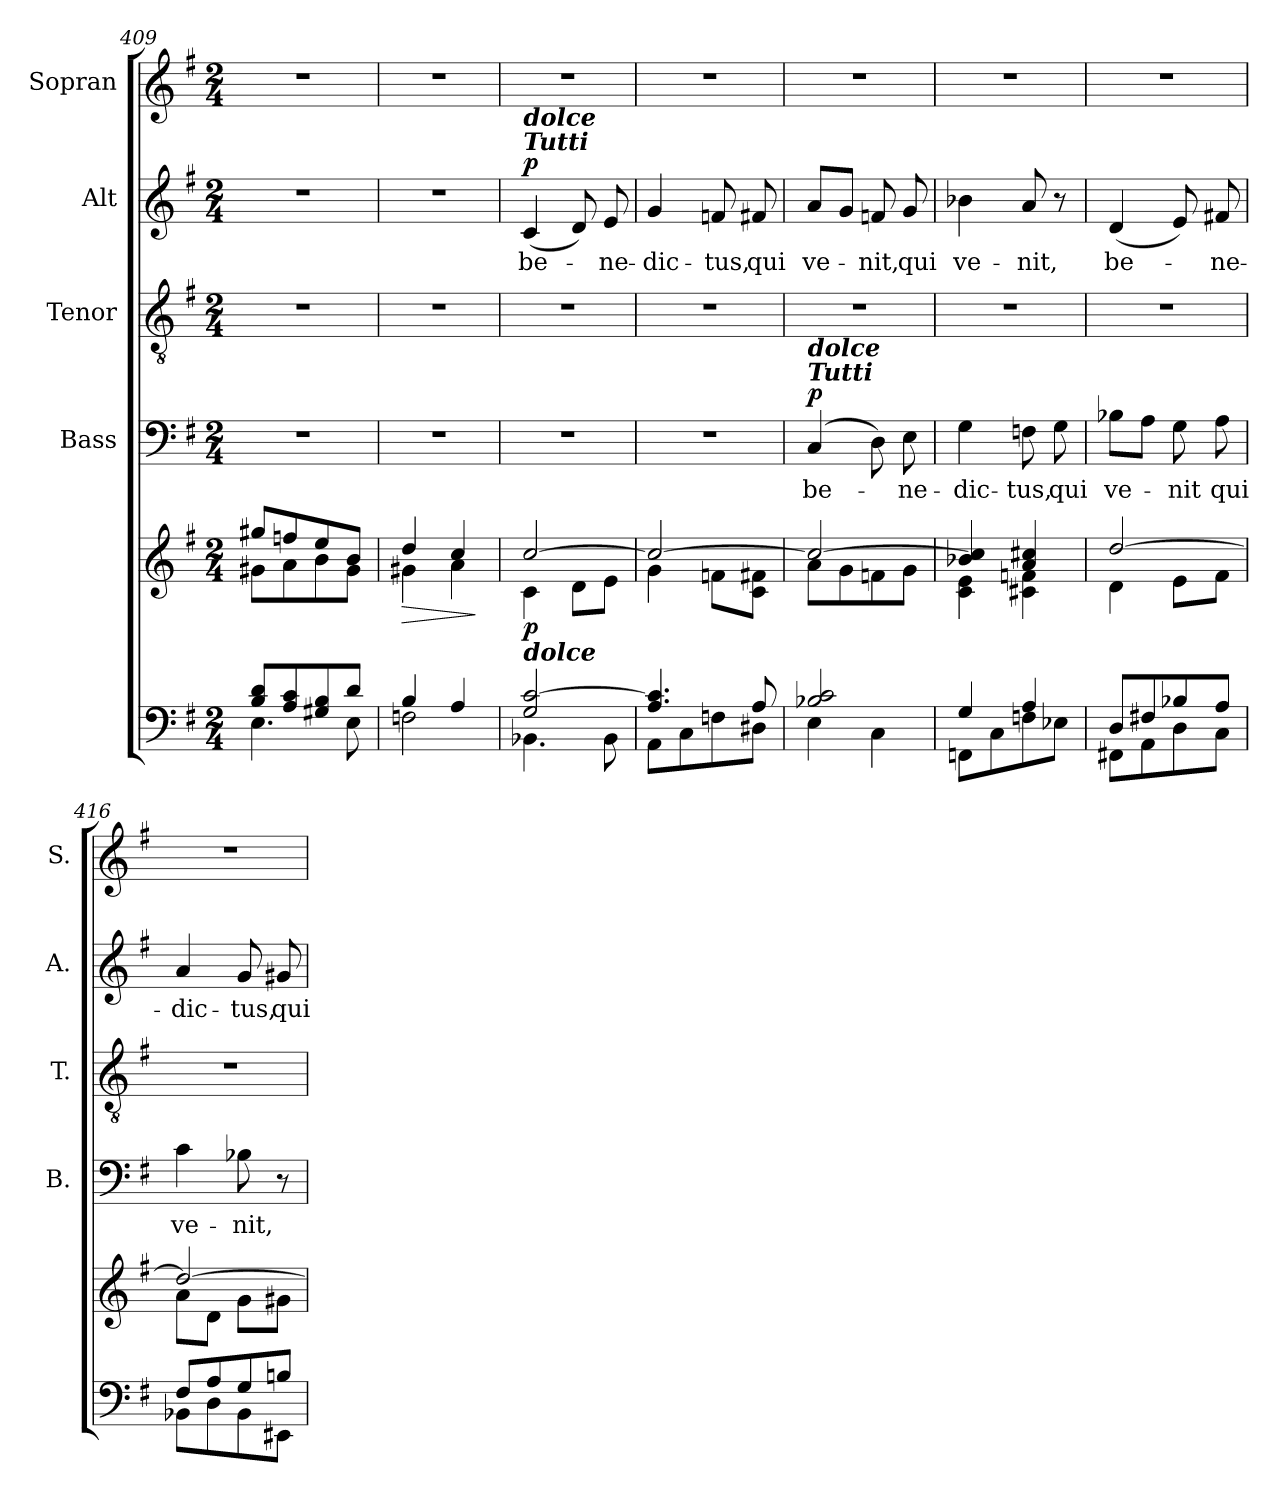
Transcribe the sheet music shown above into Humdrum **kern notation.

**kern	**kern	**dynam	**kern	**text	**dynam	**kern	**kern	**text	**dynam	**kern
*part5	*part5	*part5	*part4	*part4	*part4	*part3	*part2	*part2	*part2	*part1
*staff6	*staff5	*staff5/6	*staff4	*staff4	*staff4	*staff3	*staff2	*staff2	*staff2	*staff1
*	*	*	*I"Bass	*	*	*I"Tenor	*I"Alt	*	*	*I"Sopran
*	*	*	*I'B.	*	*	*I'T.	*I'A.	*	*	*I'S.
*clefF4	*clefG2	*	*clefF4	*	*	*clefGv2	*clefG2	*	*	*clefG2
*k[f#]	*k[f#]	*	*k[f#]	*	*	*k[f#]	*k[f#]	*	*	*k[f#]
*G:	*G:	*	*G:	*	*	*G:	*G:	*	*	*G:
*M2/4	*M2/4	*	*M2/4	*	*	*M2/4	*M2/4	*	*	*M2/4
=409	=409	=409	=409	=409	=409	=409	=409	=409	=409	=409
*^	*^	*	*	*	*	*	*	*	*	*
8B/ 8d/L	4.E\	8gg#X/L	8g#X\L	.	2r	.	.	2r	2r	.	.	2r
8A/ 8c/	.	8ffn/	8a\	.	.	.	.	.	.	.	.	.
8G#X/ 8B/	.	8ee/	8b\	.	.	.	.	.	.	.	.	.
8d/J	8E\	8b/J	8g#\J	.	.	.	.	.	.	.	.	.
=410	=410	=410	=410	=410	=410	=410	=410	=410	=410	=410	=410	=410
!	!	!	!	!LO:HP:b	!	!	!	!	!	!	!	!
4B/	2Fn\	4dd/	4g#X\	>	2r	.	.	2r	2r	.	.	2r
4A/	.	4cc/	4a\	.	.	.	.	.	.	.	.	.
*v	*v	*	*	*	*	*	*	*	*	*	*	*
*	*v	*v	*	*	*	*	*	*	*	*	*
.	.	]	.	.	.	.	.	.	.	.
=411	=411	=411	=411	=411	=411	=411	=411	=411	=411	=411
*^	*^	*	*	*	*	*	*	*	*	*
!	!	!	!	!	!	!	!	!	!LO:TX:a:Bi:t=Tutti	!	!	!
!	!	!	!	!	!	!	!	!	!LO:TX:a:Bi:t=dolce	!	!	!
!	!	!LO:TX:b:Bi:t=dolce	!	!	!	!	!	!	!	!	!	!
!	!	!	!	!LO:DY:b	!	!	!	!	!	!LO:LY:b	!LO:DY:a	!
2G/ [>2c/	4.BB-X\	[>2cc/	4c\	p	2r	.	.	2r	(<4c/	be-	p	2r
.	.	.	8d\L	.	.	.	.	.	8d/)	.	.	.
!	!	!	!	!	!	!	!	!	!	!LO:LY:b	!	!
.	8BB-\	.	8e\J	.	.	.	.	.	8e/	-ne-	.	.
=412	=412	=412	=412	=412	=412	=412	=412	=412	=412	=412	=412	=412
!	!	!	!	!	!	!	!	!	!	!LO:LY:b	!	!
4.A/ 4.c/]	8AA\L	2cc/_	4g\	.	2r	.	.	2r	4g/	-dic-	.	2r
.	8C\	.	.	.	.	.	.	.	.	.	.	.
!	!	!	!	!	!	!	!	!	!	!LO:LY:b	!	!
.	8Fn\	.	8fn\L	.	.	.	.	.	8fn/	-tus,	.	.
!	!	!	!	!	!	!	!	!	!	!LO:LY:b	!	!
8A/	8D#X\J	.	8c\ 8f#X\J	.	.	.	.	.	8f#X/	qui	.	.
=413	=413	=413	=413	=413	=413	=413	=413	=413	=413	=413	=413	=413
!	!	!	!	!	!LO:TX:a:Bi:t=Tutti	!	!	!	!	!	!	!
!	!	!	!	!	!LO:TX:a:Bi:t=dolce	!	!	!	!	!	!	!
!	!	!	!	!	!	!LO:LY:b	!LO:DY:a	!	!	!LO:LY:b	!	!
2B-X/ 2c/	4E\	2cc/_	8a\L	.	(4C/	be-	p	2r	8a/L	ve-	.	2r
.	.	.	8g\	.	.	.	.	.	8g/J	.	.	.
!	!	!	!	!	!	!	!	!	!	!LO:LY:b	!	!
.	4C\	.	8fn\	.	8D\)	.	.	.	8fn/	-nit,	.	.
!	!	!	!	!	!	!LO:LY:b	!	!	!	!LO:LY:b	!	!
.	.	.	8g\J	.	8E\	-ne-	.	.	8g/	qui	.	.
!!LO:PB:g=z
=414	=414	=414	=414	=414	=414	=414	=414	=414	=414	=414	=414	=414
!	!	!	!	!	!	!LO:LY:b	!	!	!	!LO:LY:b	!	!
4G/	8FFn\L	4b-X/ 4cc/]	4c\ 4e\	.	4G\	-dic-	.	2r	4b-X\	ve-	.	2r
.	8C\	.	.	.	.	.	.	.	.	.	.	.
!	!	!	!	!	!	!LO:LY:b	!	!	!	!LO:LY:b	!	!
4A/	8Fn\	4a/ 4cc#X/	4c#X\ 4fn\	.	8Fn\	-tus,	.	.	8a/	-nit,	.	.
!	!	!	!	!	!	!LO:LY:b	!	!	!	!	!	!
.	8E-X\J	.	.	.	8G\	qui	.	.	8r	.	.	.
=415	=415	=415	=415	=415	=415	=415	=415	=415	=415	=415	=415	=415
!	!	!	!	!	!	!LO:LY:b	!	!	!	!LO:LY:b	!	!
8D/L	8FF#X\L	[>2dd/	4d\	.	8B-X\L	ve-	.	2r	(<4d/	be-	.	2r
8F#X/	8AA\	.	.	.	8A\J	.	.	.	.	.	.	.
!	!	!	!	!	!	!LO:LY:b	!	!	!	!	!	!
8B-X/	8D\	.	8e\L	.	8G\	-nit	.	.	8e/)	.	.	.
!	!	!	!	!	!	!LO:LY:b	!	!	!	!LO:LY:b	!	!
8A/J	8C\J	.	8f#\J	.	8A\	qui	.	.	8f#X/	-ne-	.	.
=416	=416	=416	=416	=416	=416	=416	=416	=416	=416	=416	=416	=416
!	!	!	!	!	!	!LO:LY:b	!	!	!	!LO:LY:b	!	!
8F#/L	8BB-X\L	2dd/_	8a\L	.	4c\	ve-	.	2r	4a/	-dic-	.	2r
8A/	8D\	.	8d\J	.	.	.	.	.	.	.	.	.
!	!	!	!	!	!	!LO:LY:b	!	!	!	!LO:LY:b	!	!
8G/	8BB-\	.	8g\L	.	8B-X\	-nit,	.	.	8g/	-tus,	.	.
!	!	!	!	!	!	!	!	!	!	!LO:LY:b	!	!
8Bn/J	8EE#X\J	.	8g#X\J	.	8r	.	.	.	8g#X/	qui	.	.
*v	*v	*	*	*	*	*	*	*	*	*	*	*
*	*v	*v	*	*	*	*	*	*	*	*	*
=	=	=	=	=	=	=	=	=	=	=
*-	*-	*-	*-	*-	*-	*-	*-	*-	*-	*-
